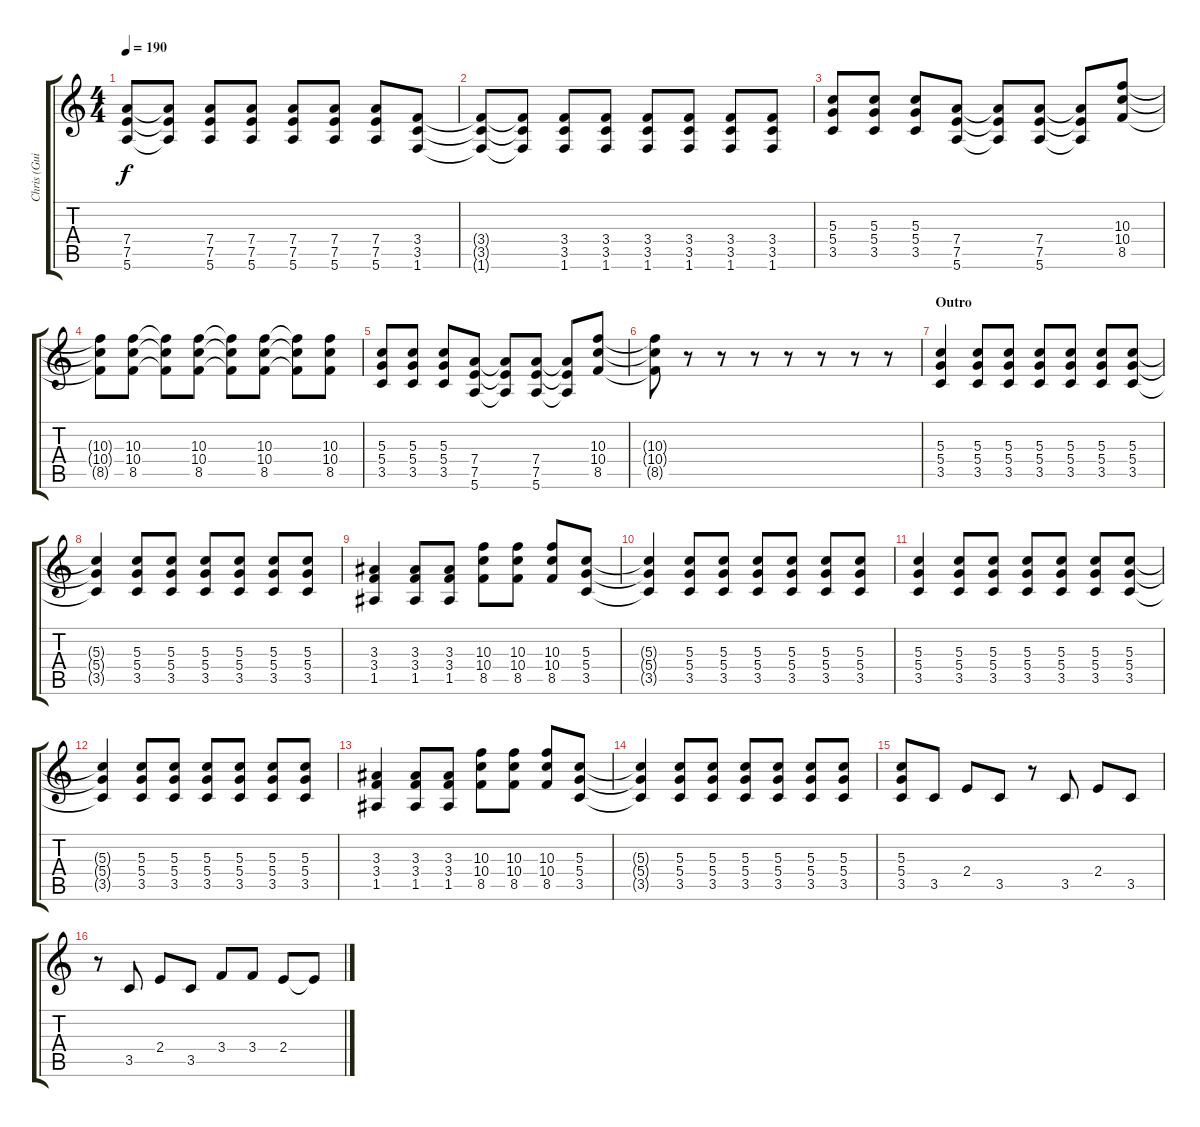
\track ("Chris (Guitar)" "Chris (Gui") {instrument electricguitarclean}
\staff {score tabs}
\tuning (E4 B3 G3 D3 A2 E2) {hide}
\ts (4 4)
\tempo 190
\clef g2
\ks c
(7.4 7.5 5.6).8{dy f instrument distortionguitar} (7.4{t} 7.5{t} 5.6{t}).8 (7.4 7.5 5.6).8 (7.4 7.5 5.6).8 (7.4 7.5 5.6).8 (7.4 7.5 5.6).8 (7.4 7.5 5.6).8 (3.4 3.5 1.6).8 |
(3.4{t} 3.5{t} 1.6{t}).8{instrument distortionguitar} (3.4{t} 3.5{t} 1.6{t}).8 (3.4 3.5 1.6).8 (3.4 3.5 1.6).8 (3.4 3.5 1.6).8 (3.4 3.5 1.6).8 (3.4 3.5 1.6).8 (3.4 3.5 1.6).8 |
(5.3 5.4 3.5).8{instrument distortionguitar} (5.3 5.4 3.5).8 (5.3 5.4 3.5).8 (7.4 7.5 5.6).8 (7.4{t} 7.5{t} 5.6{t}).8 (7.4 7.5 5.6).8 (7.4{t} 7.5{t} 5.6{t}).8 (10.3 10.4 8.5).8 |
(10.3{t} 10.4{t} 8.5{t}).8{instrument distortionguitar} (10.3 10.4 8.5).8 (10.3{t} 10.4{t} 8.5{t}).8 (10.3 10.4 8.5).8 (10.3{t} 10.4{t} 8.5{t}).8 (10.3 10.4 8.5).8 (10.3{t} 10.4{t} 8.5{t}).8 (10.3 10.4 8.5).8 |
(5.3 5.4 3.5).8{instrument distortionguitar} (5.3 5.4 3.5).8 (5.3 5.4 3.5).8 (7.4 7.5 5.6).8 (7.4{t} 7.5{t} 5.6{t}).8 (7.4 7.5 5.6).8 (7.4{t} 7.5{t} 5.6{t}).8 (10.3 10.4 8.5).8 |
(10.3{t} 10.4{t} 8.5{t}).8{instrument distortionguitar} r.8 r.8 r.8 r.8 r.8 r.8 r.8 |
\section ("" "Outro")
(5.3 5.4 3.5).4{instrument distortionguitar} (5.3 5.4 3.5).8 (5.3 5.4 3.5).8 (5.3 5.4 3.5).8 (5.3 5.4 3.5).8 (5.3 5.4 3.5).8 (5.3 5.4 3.5).8 |
(5.3{t} 5.4{t} 3.5{t}).4{instrument distortionguitar} (5.3 5.4 3.5).8 (5.3 5.4 3.5).8 (5.3 5.4 3.5).8 (5.3 5.4 3.5).8 (5.3 5.4 3.5).8 (5.3 5.4 3.5).8 |
(3.3 3.4 1.5).4{instrument distortionguitar} (3.3 3.4 1.5).8 (3.3 3.4 1.5).8 (10.3 10.4 8.5).8 (10.3 10.4 8.5).8 (10.3 10.4 8.5).8 (5.3 5.4 3.5).8 |
(5.3{t} 5.4{t} 3.5{t}).4{instrument distortionguitar} (5.3 5.4 3.5).8 (5.3 5.4 3.5).8 (5.3 5.4 3.5).8 (5.3 5.4 3.5).8 (5.3 5.4 3.5).8 (5.3 5.4 3.5).8 |
(5.3 5.4 3.5).4{instrument distortionguitar} (5.3 5.4 3.5).8 (5.3 5.4 3.5).8 (5.3 5.4 3.5).8 (5.3 5.4 3.5).8 (5.3 5.4 3.5).8 (5.3 5.4 3.5).8 |
(5.3{t} 5.4{t} 3.5{t}).4{instrument distortionguitar} (5.3 5.4 3.5).8 (5.3 5.4 3.5).8 (5.3 5.4 3.5).8 (5.3 5.4 3.5).8 (5.3 5.4 3.5).8 (5.3 5.4 3.5).8 |
(3.3 3.4 1.5).4{instrument distortionguitar} (3.3 3.4 1.5).8 (3.3 3.4 1.5).8 (10.3 10.4 8.5).8 (10.3 10.4 8.5).8 (10.3 10.4 8.5).8 (5.3 5.4 3.5).8 |
(5.3{t} 5.4{t} 3.5{t}).4{instrument distortionguitar} (5.3 5.4 3.5).8 (5.3 5.4 3.5).8 (5.3 5.4 3.5).8 (5.3 5.4 3.5).8 (5.3 5.4 3.5).8 (5.3 5.4 3.5).8 |
(5.3 5.4 3.5).8{volume 16 instrument distortionguitar} 3.5.8 2.4.8 3.5.8 r.8 3.5.8 2.4.8 3.5.8 |
r.8{instrument distortionguitar} 3.5.8 2.4.8 3.5.8 3.4.8 3.4.8 2.4.8 2.4{t}.8
